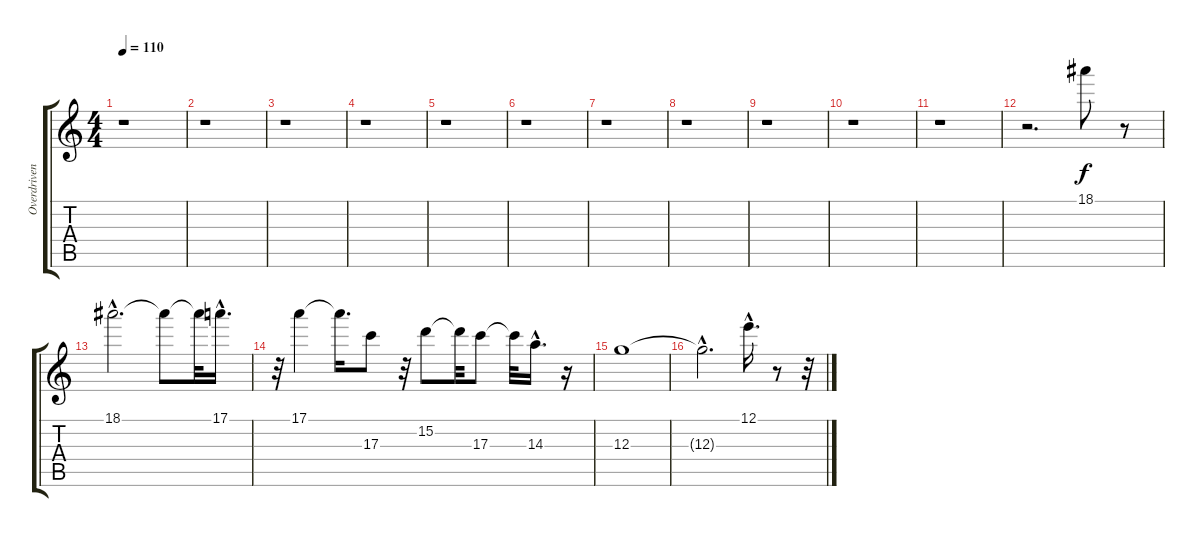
\track ("Overdriven guitar" "Overdriven") {instrument overdrivenguitar}
\staff {score tabs}
\tuning (E4 B3 G3 D3 A2 E2) {hide}
\ts (4 4)
\tempo 110
\clef g2
\ks c
r.1{dy f instrument overdrivenguitar} |
r.1 |
r.1 |
r.1 |
r.1 |
r.1 |
r.1 |
r.1 |
r.1 |
r.1 |
r.1 |
r.2{d} 18.1.8 r.8 |
18.1{hac}.2{d} 18.1{t}.8 18.1{t}.32 17.1{hac}.16{d} |
r.32 17.1.4 17.1{t}.16{d} 17.3.8 r.32 15.2.8 15.2{t}.32 17.3.8 17.3{t}.32 14.3{hac}.16{d} r.16 |
12.3.1 |
12.3{hac t}.2{d} 12.1{hac}.16{d} r.8 r.32
